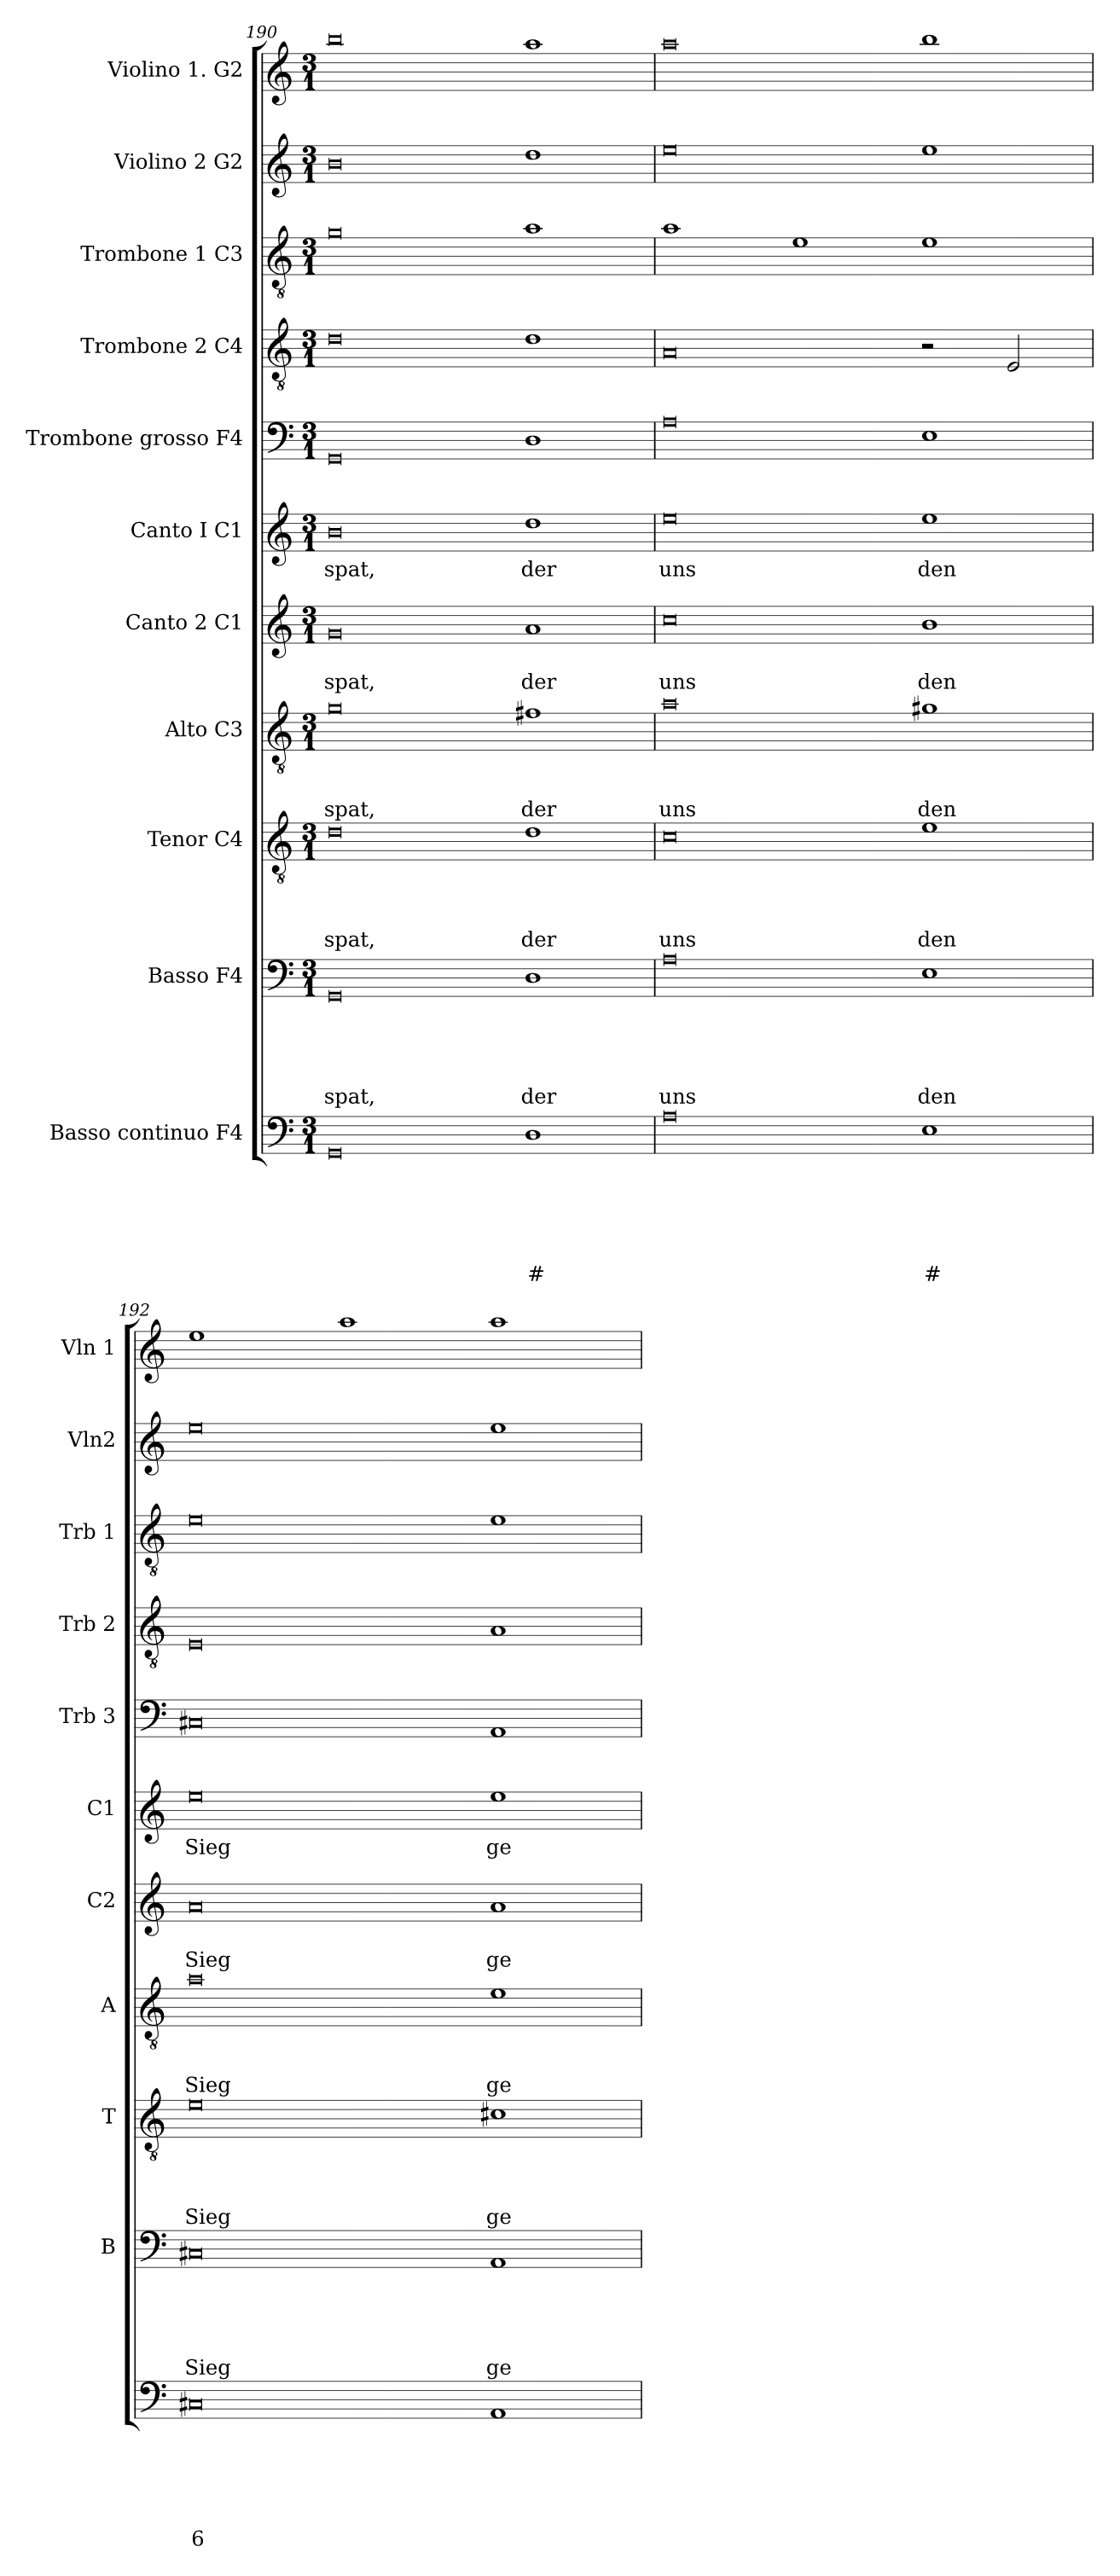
**kern	**text	**text	**text	**text	**text	**text	**kern	**text	**text	**text	**text	**text	**kern	**text	**text	**text	**text	**kern	**text	**text	**text	**kern	**text	**text	**kern	**text	**kern	**kern	**kern	**kern	**kern
*part11	*part11	*part11	*part11	*part11	*part11	*part11	*part10	*part10	*part10	*part10	*part10	*part10	*part9	*part9	*part9	*part9	*part9	*part8	*part8	*part8	*part8	*part7	*part7	*part7	*part6	*part6	*part5	*part4	*part3	*part2	*part1
*staff11	*staff11	*staff11	*staff11	*staff11	*staff11	*staff11	*staff10	*staff10	*staff10	*staff10	*staff10	*staff10	*staff9	*staff9	*staff9	*staff9	*staff9	*staff8	*staff8	*staff8	*staff8	*staff7	*staff7	*staff7	*staff6	*staff6	*staff5	*staff4	*staff3	*staff2	*staff1
*I"Basso continuo F4	*	*	*	*	*	*	*I"Basso F4	*	*	*	*	*	*I"Tenor C4	*	*	*	*	*I"Alto C3	*	*	*	*I"Canto 2 C1	*	*	*I"Canto I C1	*	*I"Trombone grosso F4	*I"Trombone 2 C4	*I"Trombone 1 C3	*I"Violino 2 G2	*I"Violino 1. G2
*	*	*	*	*	*	*	*I'B	*	*	*	*	*	*I'T	*	*	*	*	*I'A	*	*	*	*I'C2	*	*	*I'C1	*	*I'Trb 3	*I'Trb 2	*I'Trb 1	*I'Vln2	*I'Vln 1
*clefF4	*	*	*	*	*	*	*clefF4	*	*	*	*	*	*clefGv2	*	*	*	*	*clefGv2	*	*	*	*clefG2	*	*	*clefG2	*	*clefF4	*clefGv2	*clefGv2	*clefG2	*clefG2
*k[]	*	*	*	*	*	*	*k[]	*	*	*	*	*	*k[]	*	*	*	*	*k[]	*	*	*	*k[]	*	*	*k[]	*	*k[]	*k[]	*k[]	*k[]	*k[]
*C:	*	*	*	*	*	*	*C:	*	*	*	*	*	*C:	*	*	*	*	*C:	*	*	*	*C:	*	*	*C:	*	*C:	*C:	*C:	*C:	*C:
*M3/1	*	*	*	*	*	*	*M3/1	*	*	*	*	*	*M3/1	*	*	*	*	*M3/1	*	*	*	*M3/1	*	*	*M3/1	*	*M3/1	*M3/1	*M3/1	*M3/1	*M3/1
=190	=190	=190	=190	=190	=190	=190	=190	=190	=190	=190	=190	=190	=190	=190	=190	=190	=190	=190	=190	=190	=190	=190	=190	=190	=190	=190	=190	=190	=190	=190	=190
!	!	!	!	!	!	!	!	!	!	!	!	!LO:LY:b	!	!	!	!	!LO:LY:b	!	!	!	!LO:LY:b	!	!	!LO:LY:b	!	!LO:LY:b	!	!	!	!	!
0GG	.	.	.	.	.	.	0GG	.	.	.	.	spat,	0d	.	.	.	spat,	0g	.	.	spat,	0g	.	spat,	0b	spat,	0GG	0d	0g	0b	0bb
!	!	!	!	!	!	!LO:LY:b	!	!	!	!	!	!LO:LY:b	!	!	!	!	!LO:LY:b	!	!	!	!LO:LY:b	!	!	!LO:LY:b	!	!LO:LY:b	!	!	!	!	!
1D	.	.	.	.	.	#	1D	.	.	.	.	der	1d	.	.	.	der	1f#X	.	.	der	1a	.	der	1dd	der	1D	1d	1a	1dd	1aa
=191	=191	=191	=191	=191	=191	=191	=191	=191	=191	=191	=191	=191	=191	=191	=191	=191	=191	=191	=191	=191	=191	=191	=191	=191	=191	=191	=191	=191	=191	=191	=191
!	!	!	!	!	!	!	!	!	!	!	!	!LO:LY:b	!	!	!	!	!LO:LY:b	!	!	!	!LO:LY:b	!	!	!LO:LY:b	!	!LO:LY:b	!	!	!	!	!
0A	.	.	.	.	.	.	0A	.	.	.	.	uns	0c	.	.	.	uns	0a	.	.	uns	0cc	.	uns	0ee	uns	0A	0A	1a	0ee	0aa
.	.	.	.	.	.	.	.	.	.	.	.	.	.	.	.	.	.	.	.	.	.	.	.	.	.	.	.	.	1e	.	.
!	!	!	!	!	!	!LO:LY:b	!	!	!	!	!	!LO:LY:b	!	!	!	!	!LO:LY:b	!	!	!	!LO:LY:b	!	!	!LO:LY:b	!	!LO:LY:b	!	!	!	!	!
1E	.	.	.	.	.	#	1E	.	.	.	.	den	1e	.	.	.	den	1g#X	.	.	den	1b	.	den	1ee	den	1E	2r	1e	1ee	1bb
.	.	.	.	.	.	.	.	.	.	.	.	.	.	.	.	.	.	.	.	.	.	.	.	.	.	.	.	2E/	.	.	.
=192	=192	=192	=192	=192	=192	=192	=192	=192	=192	=192	=192	=192	=192	=192	=192	=192	=192	=192	=192	=192	=192	=192	=192	=192	=192	=192	=192	=192	=192	=192	=192
!	!	!	!	!	!	!LO:LY:b	!	!	!	!	!	!LO:LY:b	!	!	!	!	!LO:LY:b	!	!	!	!LO:LY:b	!	!	!LO:LY:b	!	!LO:LY:b	!	!	!	!	!
0C#X	.	.	.	.	.	6	0C#X	.	.	.	.	Sieg	0e	.	.	.	Sieg	0a	.	.	Sieg	0a	.	Sieg	0ee	Sieg	0C#X	0E	0e	0ee	1ee
.	.	.	.	.	.	.	.	.	.	.	.	.	.	.	.	.	.	.	.	.	.	.	.	.	.	.	.	.	.	.	1aa
!	!	!	!	!	!	!	!	!	!	!	!	!LO:LY:b	!	!	!	!	!LO:LY:b	!	!	!	!LO:LY:b	!	!	!LO:LY:b	!	!LO:LY:b	!	!	!	!	!
1AA	.	.	.	.	.	.	1AA	.	.	.	.	ge-	1c#X	.	.	.	ge-	1e	.	.	ge-	1a	.	ge-	1ee	ge-	1AA	1A	1e	1ee	1aa
=	=	=	=	=	=	=	=	=	=	=	=	=	=	=	=	=	=	=	=	=	=	=	=	=	=	=	=	=	=	=	=
*-	*-	*-	*-	*-	*-	*-	*-	*-	*-	*-	*-	*-	*-	*-	*-	*-	*-	*-	*-	*-	*-	*-	*-	*-	*-	*-	*-	*-	*-	*-	*-
